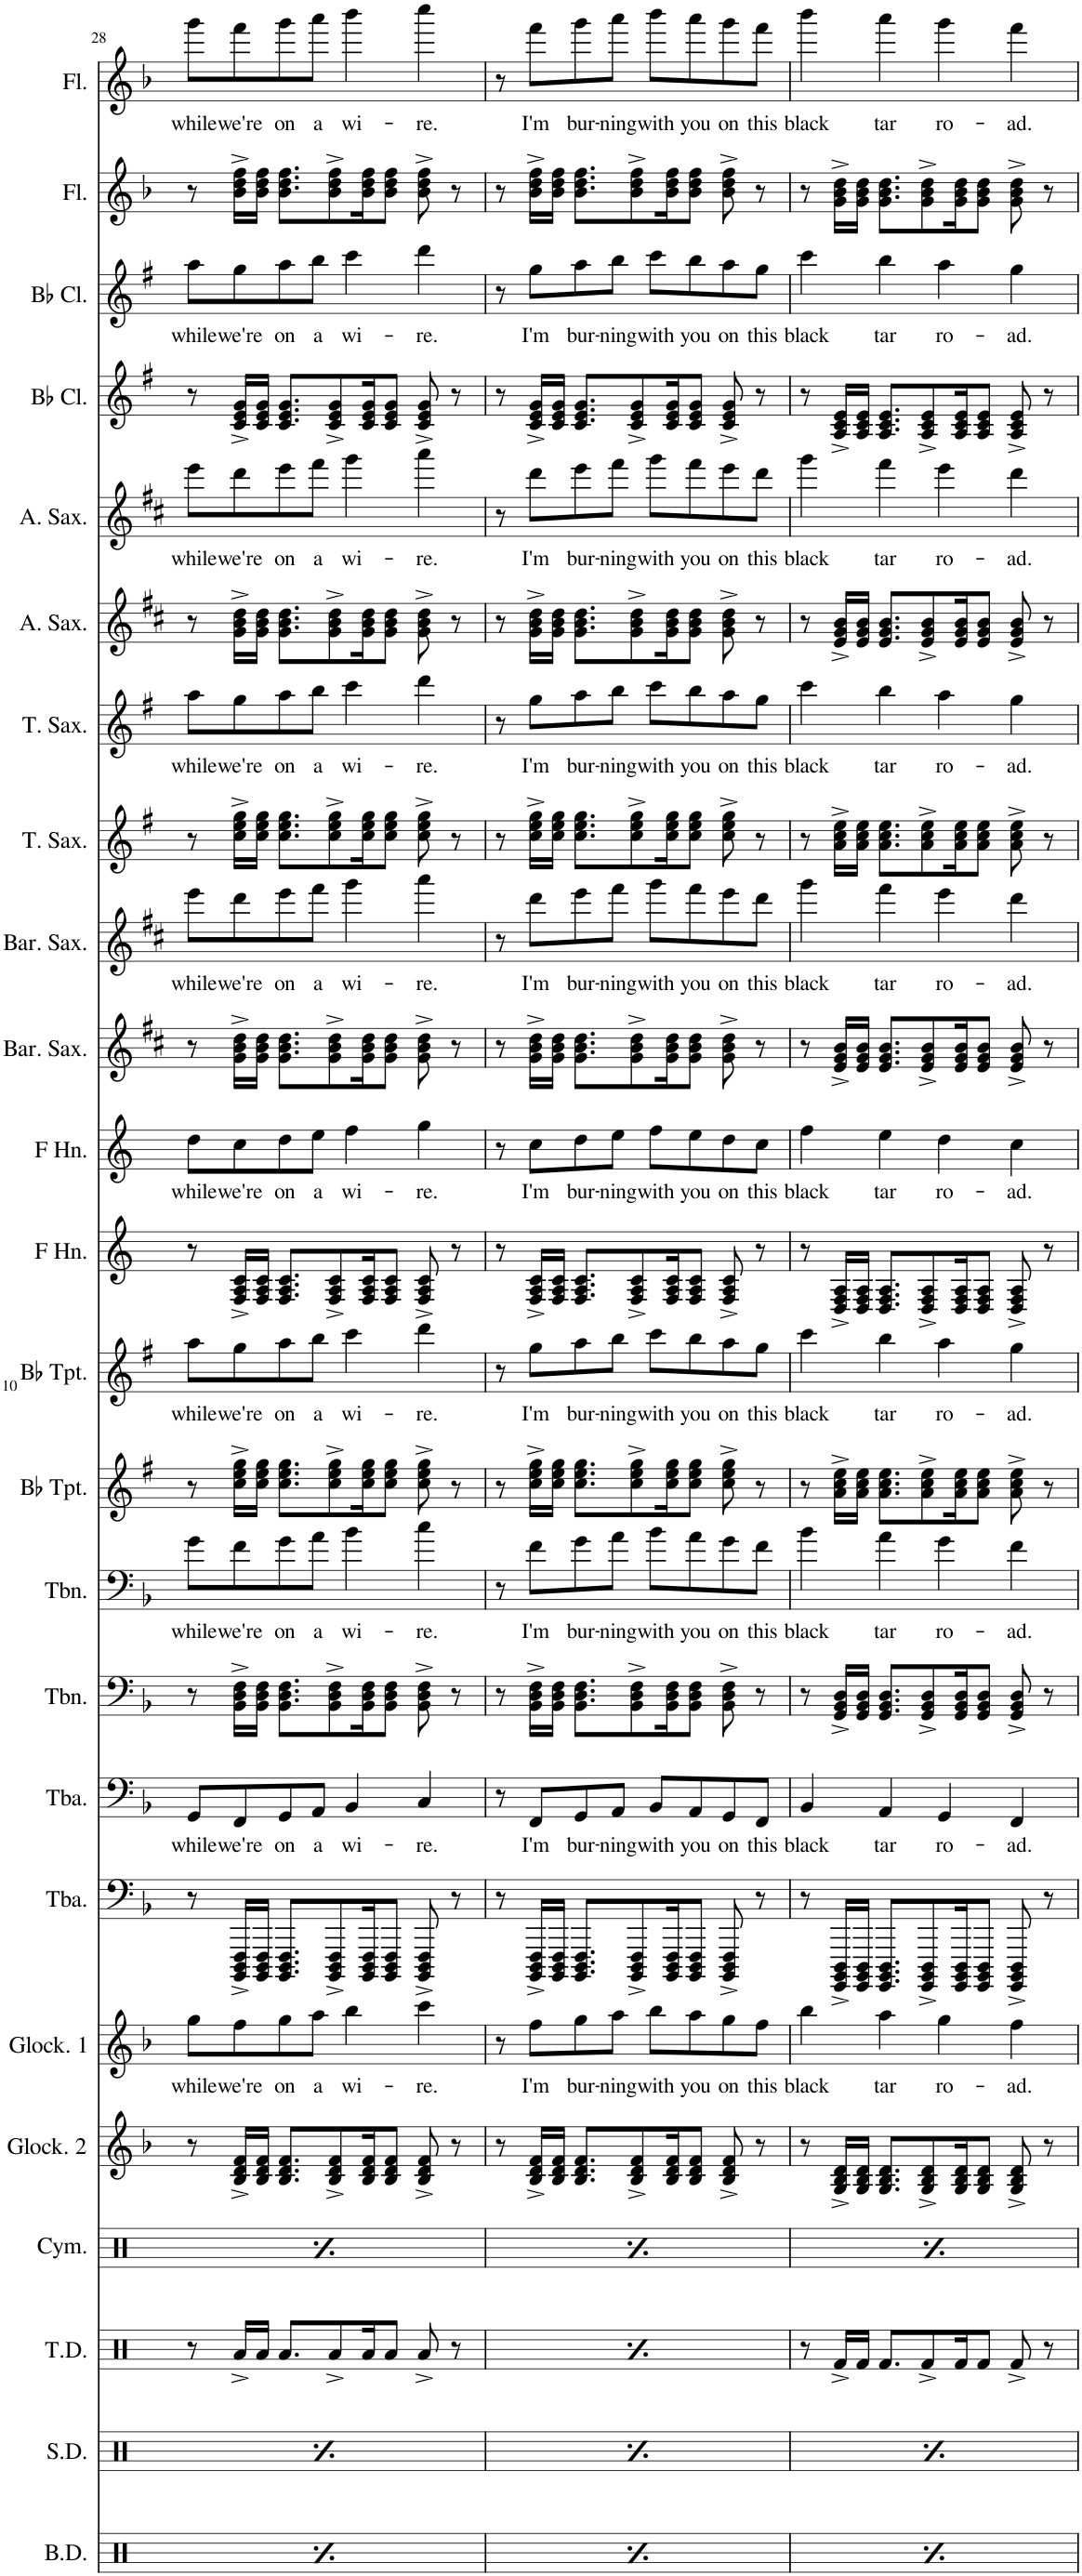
**kern	**kern	**kern	**kern	**kern	**kern	**text	**kern	**kern	**text	**kern	**kern	**text	**kern	**kern	**text	**kern	**kern	**text	**kern	**kern	**text	**kern	**kern	**text	**kern	**kern	**text	**kern	**kern	**text	**kern	**kern	**text
*part24	*part23	*part22	*part21	*part20	*part19	*part19	*part18	*part17	*part17	*part16	*part15	*part15	*part14	*part13	*part13	*part12	*part11	*part11	*part10	*part9	*part9	*part8	*part7	*part7	*part6	*part5	*part5	*part4	*part3	*part3	*part2	*part1	*part1
*staff24	*staff23	*staff22	*staff21	*staff20	*staff19	*staff19	*staff18	*staff17	*staff17	*staff16	*staff15	*staff15	*staff14	*staff13	*staff13	*staff12	*staff11	*staff11	*staff10	*staff9	*staff9	*staff8	*staff7	*staff7	*staff6	*staff5	*staff5	*staff4	*staff3	*staff3	*staff2	*staff1	*staff1
*I"Bass Drums	*I"Snare Drum	*I"Tenor Drums	*I"Cymbals	*I"Glockenspiel 2	*I"Glockenspiel 1	*	*I"Tuba	*I"Tuba	*	*I"Trombone	*I"Trombone	*	*I"Bb Trumpet	*I"Bb Trumpet	*	*I"Horn in F	*I"Horn in F	*	*I"Baritone Saxophone	*I"Baritone Saxophone	*	*I"Tenor Saxophone	*I"Tenor Saxophone	*	*I"Alto Saxophone	*I"Alto Saxophone	*	*I"Bb Clarinet	*I"Bb Clarinet	*	*I"Flute	*I"Flute	*
*I'B.D.	*I'S.D.	*I'T.D.	*I'Cym.	*I'Glock. 2	*I'Glock. 1	*	*I'Tba.	*I'Tba.	*	*I'Tbn.	*I'Tbn.	*	*I'Bb Tpt.	*I'Bb Tpt.	*	*	*	*	*I'Bar. Sax.	*I'Bar. Sax.	*	*I'T. Sax.	*I'T. Sax.	*	*I'A. Sax.	*I'A. Sax.	*	*I'Bb Cl.	*I'Bb Cl.	*	*I'Fl.	*I'Fl.	*
!!LO:PB:g=z
*clefX	*clefX	*clefX	*clefX	*clefG2	*clefG2	*	*clefF4	*clefF4	*	*clefF4	*clefF4	*	*clefG2	*clefG2	*	*clefG2	*clefG2	*	*clefG2	*clefG2	*	*clefG2	*clefG2	*	*clefG2	*clefG2	*	*clefG2	*clefG2	*	*clefG2	*clefG2	*
*	*	*	*	*Trd-14c-24	*Trd-14c-24	*	*	*	*	*	*	*	*Trd1c2	*Trd1c2	*	*Trd4c7	*Trd4c7	*	*Trd12c21	*Trd12c21	*	*Trd8c14	*Trd8c14	*	*Trd5c9	*Trd5c9	*	*Trd1c2	*Trd1c2	*	*	*	*
*k[]	*k[]	*k[]	*k[]	*k[b-]	*k[b-]	*	*k[b-]	*k[b-]	*	*k[b-]	*k[b-]	*	*k[f#]	*k[f#]	*	*k[]	*k[]	*	*k[f#c#]	*k[f#c#]	*	*k[f#]	*k[f#]	*	*k[f#c#]	*k[f#c#]	*	*k[f#]	*k[f#]	*	*k[b-]	*k[b-]	*
*M4/4	*M4/4	*M4/4	*M4/4	*M4/4	*M4/4	*	*M4/4	*M4/4	*	*M4/4	*M4/4	*	*M4/4	*M4/4	*	*M4/4	*M4/4	*	*M4/4	*M4/4	*	*M4/4	*M4/4	*	*M4/4	*M4/4	*	*M4/4	*M4/4	*	*M4/4	*M4/4	*
=28	=28	=28	=28	=28	=28	=28	=28	=28	=28	=28	=28	=28	=28	=28	=28	=28	=28	=28	=28	=28	=28	=28	=28	=28	=28	=28	=28	=28	=28	=28	=28	=28	=28
.	.	.	8qR/	.	.	.	.	.	.	.	.	.	.	.	.	.	.	.	.	.	.	.	.	.	.	.	.	.	.	.	.	.	.
!	!	!	!	!	!	!LO:LY:b	!	!	!LO:LY:b	!	!	!LO:LY:b	!	!	!LO:LY:b	!	!	!LO:LY:b	!	!	!LO:LY:b	!	!	!LO:LY:b	!	!	!LO:LY:b	!	!	!LO:LY:b	!	!	!LO:LY:b
4R^/	4r	8r	4R/	8r	8gg\L	while	8r	8GG/L	while	8r	8g\L	while	8r	8aa\L	while	8r	8dd\L	while	8r	8eee\L	while	8r	8aa\L	while	8r	8eee\L	while	8r	8aa\L	while	8r	8ggg\L	while
!	!	!	!	!	!	!LO:LY:b	!	!	!LO:LY:b	!	!	!LO:LY:b	!	!	!LO:LY:b	!	!	!LO:LY:b	!	!	!LO:LY:b	!	!	!LO:LY:b	!	!	!LO:LY:b	!	!	!LO:LY:b	!	!	!LO:LY:b
.	.	16Ra^/LL	.	16B-/^ 16d/^ 16f/^LL	8ff\	we're	16BBBB-/^ 16DDD/^ 16FFF/^LL	8FF/	we're	16BB-\^ 16D\^ 16F\^LL	8f\	we're	16cc\^ 16ee\^ 16gg\^LL	8gg\	we're	16F/^ 16A/^ 16c/^LL	8cc\	we're	16g\^ 16b\^ 16dd\^LL	8ddd\	we're	16cc\^ 16ee\^ 16gg\^LL	8gg\	we're	16g\^ 16b\^ 16dd\^LL	8ddd\	we're	16c/^ 16e/^ 16g/^LL	8gg\	we're	16b-\^ 16dd\^ 16ff\^LL	8fff\	we're
.	.	16Ra/JJ	.	16B-/ 16d/ 16f/JJ	.	.	16BBBB-/ 16DDD/ 16FFF/JJ	.	.	16BB-\ 16D\ 16F\JJ	.	.	16cc\ 16ee\ 16gg\JJ	.	.	16F/ 16A/ 16c/JJ	.	.	16g\ 16b\ 16dd\JJ	.	.	16cc\ 16ee\ 16gg\JJ	.	.	16g\ 16b\ 16dd\JJ	.	.	16c/ 16e/ 16g/JJ	.	.	16b-\ 16dd\ 16ff\JJ	.	.
.	8qR/	.	.	.	.	.	.	.	.	.	.	.	.	.	.	.	.	.	.	.	.	.	.	.	.	.	.	.	.	.	.	.	.
!	!	!	!	!	!	!LO:LY:b	!	!	!LO:LY:b	!	!	!LO:LY:b	!	!	!LO:LY:b	!	!	!LO:LY:b	!	!	!LO:LY:b	!	!	!LO:LY:b	!	!	!LO:LY:b	!	!	!LO:LY:b	!	!	!LO:LY:b
4R/	4R/	8.Ra/L	4r	8.B-/ 8.d/ 8.f/L	8gg\	on	8.BBBB-/ 8.DDD/ 8.FFF/L	8GG/	on	8.BB-\ 8.D\ 8.F\L	8g\	on	8.cc\ 8.ee\ 8.gg\L	8aa\	on	8.F/ 8.A/ 8.c/L	8dd\	on	8.g\ 8.b\ 8.dd\L	8eee\	on	8.cc\ 8.ee\ 8.gg\L	8aa\	on	8.g\ 8.b\ 8.dd\L	8eee\	on	8.c/ 8.e/ 8.g/L	8aa\	on	8.b-\ 8.dd\ 8.ff\L	8ggg\	on
!	!	!	!	!	!	!LO:LY:b	!	!	!LO:LY:b	!	!	!LO:LY:b	!	!	!LO:LY:b	!	!	!LO:LY:b	!	!	!LO:LY:b	!	!	!LO:LY:b	!	!	!LO:LY:b	!	!	!LO:LY:b	!	!	!LO:LY:b
.	.	.	.	.	8aa\J	a	.	8AA/J	a	.	8a\J	a	.	8bb\J	a	.	8ee\J	a	.	8fff#\J	a	.	8bb\J	a	.	8fff#\J	a	.	8bb\J	a	.	8aaa\J	a
.	.	8Ra^/	.	8B-/^ 8d/^ 8f/^	.	.	8BBBB-/^ 8DDD/^ 8FFF/^	.	.	8BB-\^ 8D\^ 8F\^	.	.	8cc\^ 8ee\^ 8gg\^	.	.	8F/^ 8A/^ 8c/^	.	.	8g\^ 8b\^ 8dd\^	.	.	8cc\^ 8ee\^ 8gg\^	.	.	8g\^ 8b\^ 8dd\^	.	.	8c/^ 8e/^ 8g/^	.	.	8b-\^ 8dd\^ 8ff\^	.	.
!	!	!	!	!	!	!LO:LY:b	!	!	!LO:LY:b	!	!	!LO:LY:b	!	!	!LO:LY:b	!	!	!LO:LY:b	!	!	!LO:LY:b	!	!	!LO:LY:b	!	!	!LO:LY:b	!	!	!LO:LY:b	!	!	!LO:LY:b
4R^/	4r	.	4R/	.	4bb-\	wi-	.	4BB-/	wi-	.	4b-\	wi-	.	4ccc\	wi-	.	4ff\	wi-	.	4ggg\	wi-	.	4ccc\	wi-	.	4ggg\	wi-	.	4ccc\	wi-	.	4bbb-\	wi-
.	.	16Ra/K	.	16B-/ 16d/ 16f/K	.	.	16BBBB-/ 16DDD/ 16FFF/K	.	.	16BB-\ 16D\ 16F\K	.	.	16cc\ 16ee\ 16gg\K	.	.	16F/ 16A/ 16c/K	.	.	16g\ 16b\ 16dd\K	.	.	16cc\ 16ee\ 16gg\K	.	.	16g\ 16b\ 16dd\K	.	.	16c/ 16e/ 16g/K	.	.	16b-\ 16dd\ 16ff\K	.	.
.	.	8Ra/J	.	8B-/ 8d/ 8f/J	.	.	8BBBB-/ 8DDD/ 8FFF/J	.	.	8BB-\ 8D\ 8F\J	.	.	8cc\ 8ee\ 8gg\J	.	.	8F/ 8A/ 8c/J	.	.	8g\ 8b\ 8dd\J	.	.	8cc\ 8ee\ 8gg\J	.	.	8g\ 8b\ 8dd\J	.	.	8c/ 8e/ 8g/J	.	.	8b-\ 8dd\ 8ff\J	.	.
.	8qR/L	.	.	.	.	.	.	.	.	.	.	.	.	.	.	.	.	.	.	.	.	.	.	.	.	.	.	.	.	.	.	.	.
.	8qR/J	.	.	.	.	.	.	.	.	.	.	.	.	.	.	.	.	.	.	.	.	.	.	.	.	.	.	.	.	.	.	.	.
!	!	!	!	!	!	!LO:LY:b	!	!	!LO:LY:b	!	!	!LO:LY:b	!	!	!LO:LY:b	!	!	!LO:LY:b	!	!	!LO:LY:b	!	!	!LO:LY:b	!	!	!LO:LY:b	!	!	!LO:LY:b	!	!	!LO:LY:b
4R/	4R/	8Ra^/	4r	8B-/^ 8d/^ 8f/^	4ccc\	-re.	8BBBB-/^ 8DDD/^ 8FFF/^	4C/	-re.	8BB-\^ 8D\^ 8F\^	4cc\	-re.	8cc\^ 8ee\^ 8gg\^	4ddd\	-re.	8F/^ 8A/^ 8c/^	4gg\	-re.	8g\^ 8b\^ 8dd\^	4aaa\	-re.	8cc\^ 8ee\^ 8gg\^	4ddd\	-re.	8g\^ 8b\^ 8dd\^	4aaa\	-re.	8c/^ 8e/^ 8g/^	4ddd\	-re.	8b-\^ 8dd\^ 8ff\^	4cccc\	-re.
.	.	8r	.	8r	.	.	8r	.	.	8r	.	.	8r	.	.	8r	.	.	8r	.	.	8r	.	.	8r	.	.	8r	.	.	8r	.	.
=29	=29	=29	=29	=29	=29	=29	=29	=29	=29	=29	=29	=29	=29	=29	=29	=29	=29	=29	=29	=29	=29	=29	=29	=29	=29	=29	=29	=29	=29	=29	=29	=29	=29
.	.	.	8qR/	.	.	.	.	.	.	.	.	.	.	.	.	.	.	.	.	.	.	.	.	.	.	.	.	.	.	.	.	.	.
4R^/	4r	8r	4R/	8r	8r	.	8r	8r	.	8r	8r	.	8r	8r	.	8r	8r	.	8r	8r	.	8r	8r	.	8r	8r	.	8r	8r	.	8r	8r	.
!	!	!	!	!	!	!LO:LY:b	!	!	!LO:LY:b	!	!	!LO:LY:b	!	!	!LO:LY:b	!	!	!LO:LY:b	!	!	!LO:LY:b	!	!	!LO:LY:b	!	!	!LO:LY:b	!	!	!LO:LY:b	!	!	!LO:LY:b
.	.	16Ra^/LL	.	16B-/^ 16d/^ 16f/^LL	8ff\L	I'm	16BBBB-/^ 16DDD/^ 16FFF/^LL	8FF/L	I'm	16BB-\^ 16D\^ 16F\^LL	8f\L	I'm	16cc\^ 16ee\^ 16gg\^LL	8gg\L	I'm	16F/^ 16A/^ 16c/^LL	8cc\L	I'm	16g\^ 16b\^ 16dd\^LL	8ddd\L	I'm	16cc\^ 16ee\^ 16gg\^LL	8gg\L	I'm	16g\^ 16b\^ 16dd\^LL	8ddd\L	I'm	16c/^ 16e/^ 16g/^LL	8gg\L	I'm	16b-\^ 16dd\^ 16ff\^LL	8fff\L	I'm
.	.	16Ra/JJ	.	16B-/ 16d/ 16f/JJ	.	.	16BBBB-/ 16DDD/ 16FFF/JJ	.	.	16BB-\ 16D\ 16F\JJ	.	.	16cc\ 16ee\ 16gg\JJ	.	.	16F/ 16A/ 16c/JJ	.	.	16g\ 16b\ 16dd\JJ	.	.	16cc\ 16ee\ 16gg\JJ	.	.	16g\ 16b\ 16dd\JJ	.	.	16c/ 16e/ 16g/JJ	.	.	16b-\ 16dd\ 16ff\JJ	.	.
.	8qR/	.	.	.	.	.	.	.	.	.	.	.	.	.	.	.	.	.	.	.	.	.	.	.	.	.	.	.	.	.	.	.	.
!	!	!	!	!	!	!LO:LY:b	!	!	!LO:LY:b	!	!	!LO:LY:b	!	!	!LO:LY:b	!	!	!LO:LY:b	!	!	!LO:LY:b	!	!	!LO:LY:b	!	!	!LO:LY:b	!	!	!LO:LY:b	!	!	!LO:LY:b
4R/	4R/	8.Ra/L	4r	8.B-/ 8.d/ 8.f/L	8gg\	bur-	8.BBBB-/ 8.DDD/ 8.FFF/L	8GG/	bur-	8.BB-\ 8.D\ 8.F\L	8g\	bur-	8.cc\ 8.ee\ 8.gg\L	8aa\	bur-	8.F/ 8.A/ 8.c/L	8dd\	bur-	8.g\ 8.b\ 8.dd\L	8eee\	bur-	8.cc\ 8.ee\ 8.gg\L	8aa\	bur-	8.g\ 8.b\ 8.dd\L	8eee\	bur-	8.c/ 8.e/ 8.g/L	8aa\	bur-	8.b-\ 8.dd\ 8.ff\L	8ggg\	bur-
!	!	!	!	!	!	!LO:LY:b	!	!	!LO:LY:b	!	!	!LO:LY:b	!	!	!LO:LY:b	!	!	!LO:LY:b	!	!	!LO:LY:b	!	!	!LO:LY:b	!	!	!LO:LY:b	!	!	!LO:LY:b	!	!	!LO:LY:b
.	.	.	.	.	8aa\J	-ning	.	8AA/J	-ning	.	8a\J	-ning	.	8bb\J	-ning	.	8ee\J	-ning	.	8fff#\J	-ning	.	8bb\J	-ning	.	8fff#\J	-ning	.	8bb\J	-ning	.	8aaa\J	-ning
.	.	8Ra^/	.	8B-/^ 8d/^ 8f/^	.	.	8BBBB-/^ 8DDD/^ 8FFF/^	.	.	8BB-\^ 8D\^ 8F\^	.	.	8cc\^ 8ee\^ 8gg\^	.	.	8F/^ 8A/^ 8c/^	.	.	8g\^ 8b\^ 8dd\^	.	.	8cc\^ 8ee\^ 8gg\^	.	.	8g\^ 8b\^ 8dd\^	.	.	8c/^ 8e/^ 8g/^	.	.	8b-\^ 8dd\^ 8ff\^	.	.
!	!	!	!	!	!	!LO:LY:b	!	!	!LO:LY:b	!	!	!LO:LY:b	!	!	!LO:LY:b	!	!	!LO:LY:b	!	!	!LO:LY:b	!	!	!LO:LY:b	!	!	!LO:LY:b	!	!	!LO:LY:b	!	!	!LO:LY:b
4R^/	4r	.	4R/	.	8bb-\L	with	.	8BB-/L	with	.	8b-\L	with	.	8ccc\L	with	.	8ff\L	with	.	8ggg\L	with	.	8ccc\L	with	.	8ggg\L	with	.	8ccc\L	with	.	8bbb-\L	with
.	.	16Ra/K	.	16B-/ 16d/ 16f/K	.	.	16BBBB-/ 16DDD/ 16FFF/K	.	.	16BB-\ 16D\ 16F\K	.	.	16cc\ 16ee\ 16gg\K	.	.	16F/ 16A/ 16c/K	.	.	16g\ 16b\ 16dd\K	.	.	16cc\ 16ee\ 16gg\K	.	.	16g\ 16b\ 16dd\K	.	.	16c/ 16e/ 16g/K	.	.	16b-\ 16dd\ 16ff\K	.	.
!	!	!	!	!	!	!LO:LY:b	!	!	!LO:LY:b	!	!	!LO:LY:b	!	!	!LO:LY:b	!	!	!LO:LY:b	!	!	!LO:LY:b	!	!	!LO:LY:b	!	!	!LO:LY:b	!	!	!LO:LY:b	!	!	!LO:LY:b
.	.	8Ra/J	.	8B-/ 8d/ 8f/J	8aa\	you	8BBBB-/ 8DDD/ 8FFF/J	8AA/	you	8BB-\ 8D\ 8F\J	8a\	you	8cc\ 8ee\ 8gg\J	8bb\	you	8F/ 8A/ 8c/J	8ee\	you	8g\ 8b\ 8dd\J	8fff#\	you	8cc\ 8ee\ 8gg\J	8bb\	you	8g\ 8b\ 8dd\J	8fff#\	you	8c/ 8e/ 8g/J	8bb\	you	8b-\ 8dd\ 8ff\J	8aaa\	you
.	8qR/L	.	.	.	.	.	.	.	.	.	.	.	.	.	.	.	.	.	.	.	.	.	.	.	.	.	.	.	.	.	.	.	.
.	8qR/J	.	.	.	.	.	.	.	.	.	.	.	.	.	.	.	.	.	.	.	.	.	.	.	.	.	.	.	.	.	.	.	.
!	!	!	!	!	!	!LO:LY:b	!	!	!LO:LY:b	!	!	!LO:LY:b	!	!	!LO:LY:b	!	!	!LO:LY:b	!	!	!LO:LY:b	!	!	!LO:LY:b	!	!	!LO:LY:b	!	!	!LO:LY:b	!	!	!LO:LY:b
4R/	4R/	8Ra^/	4r	8B-/^ 8d/^ 8f/^	8gg\	on	8BBBB-/^ 8DDD/^ 8FFF/^	8GG/	on	8BB-\^ 8D\^ 8F\^	8g\	on	8cc\^ 8ee\^ 8gg\^	8aa\	on	8F/^ 8A/^ 8c/^	8dd\	on	8g\^ 8b\^ 8dd\^	8eee\	on	8cc\^ 8ee\^ 8gg\^	8aa\	on	8g\^ 8b\^ 8dd\^	8eee\	on	8c/^ 8e/^ 8g/^	8aa\	on	8b-\^ 8dd\^ 8ff\^	8ggg\	on
!	!	!	!	!	!	!LO:LY:b	!	!	!LO:LY:b	!	!	!LO:LY:b	!	!	!LO:LY:b	!	!	!LO:LY:b	!	!	!LO:LY:b	!	!	!LO:LY:b	!	!	!LO:LY:b	!	!	!LO:LY:b	!	!	!LO:LY:b
.	.	8r	.	8r	8ff\J	this	8r	8FF/J	this	8r	8f\J	this	8r	8gg\J	this	8r	8cc\J	this	8r	8ddd\J	this	8r	8gg\J	this	8r	8ddd\J	this	8r	8gg\J	this	8r	8fff\J	this
=30	=30	=30	=30	=30	=30	=30	=30	=30	=30	=30	=30	=30	=30	=30	=30	=30	=30	=30	=30	=30	=30	=30	=30	=30	=30	=30	=30	=30	=30	=30	=30	=30	=30
.	.	.	8qR/	.	.	.	.	.	.	.	.	.	.	.	.	.	.	.	.	.	.	.	.	.	.	.	.	.	.	.	.	.	.
!	!	!	!	!	!	!LO:LY:b	!	!	!LO:LY:b	!	!	!LO:LY:b	!	!	!LO:LY:b	!	!	!LO:LY:b	!	!	!LO:LY:b	!	!	!LO:LY:b	!	!	!LO:LY:b	!	!	!LO:LY:b	!	!	!LO:LY:b
4R^/	4r	8r	4R/	8r	4bb-\	black	8r	4BB-/	black	8r	4b-\	black	8r	4ccc\	black	8r	4ff\	black	8r	4ggg\	black	8r	4ccc\	black	8r	4ggg\	black	8r	4ccc\	black	8r	4bbb-\	black
.	.	16Rf^/LL	.	16G/^ 16B-/^ 16d/^LL	.	.	16GGGG/^ 16BBBB-/^ 16DDD/^LL	.	.	16GG/^ 16BB-/^ 16D/^LL	.	.	16a\^ 16cc\^ 16ee\^LL	.	.	16D/^ 16F/^ 16A/^LL	.	.	16e/^ 16g/^ 16b/^LL	.	.	16a\^ 16cc\^ 16ee\^LL	.	.	16e/^ 16g/^ 16b/^LL	.	.	16A/^ 16c/^ 16e/^LL	.	.	16g\^ 16b-\^ 16dd\^LL	.	.
.	.	16Rf/JJ	.	16G/ 16B-/ 16d/JJ	.	.	16GGGG/ 16BBBB-/ 16DDD/JJ	.	.	16GG/ 16BB-/ 16D/JJ	.	.	16a\ 16cc\ 16ee\JJ	.	.	16D/ 16F/ 16A/JJ	.	.	16e/ 16g/ 16b/JJ	.	.	16a\ 16cc\ 16ee\JJ	.	.	16e/ 16g/ 16b/JJ	.	.	16A/ 16c/ 16e/JJ	.	.	16g\ 16b-\ 16dd\JJ	.	.
.	8qR/	.	.	.	.	.	.	.	.	.	.	.	.	.	.	.	.	.	.	.	.	.	.	.	.	.	.	.	.	.	.	.	.
!	!	!	!	!	!	!LO:LY:b	!	!	!LO:LY:b	!	!	!LO:LY:b	!	!	!LO:LY:b	!	!	!LO:LY:b	!	!	!LO:LY:b	!	!	!LO:LY:b	!	!	!LO:LY:b	!	!	!LO:LY:b	!	!	!LO:LY:b
4R/	4R/	8.Rf/L	4r	8.G/ 8.B-/ 8.d/L	4aa\	tar	8.GGGG/ 8.BBBB-/ 8.DDD/L	4AA/	tar	8.GG/ 8.BB-/ 8.D/L	4a\	tar	8.a\ 8.cc\ 8.ee\L	4bb\	tar	8.D/ 8.F/ 8.A/L	4ee\	tar	8.e/ 8.g/ 8.b/L	4fff#\	tar	8.a\ 8.cc\ 8.ee\L	4bb\	tar	8.e/ 8.g/ 8.b/L	4fff#\	tar	8.A/ 8.c/ 8.e/L	4bb\	tar	8.g\ 8.b-\ 8.dd\L	4aaa\	tar
.	.	8Rf^/	.	8G/^ 8B-/^ 8d/^	.	.	8GGGG/^ 8BBBB-/^ 8DDD/^	.	.	8GG/^ 8BB-/^ 8D/^	.	.	8a\^ 8cc\^ 8ee\^	.	.	8D/^ 8F/^ 8A/^	.	.	8e/^ 8g/^ 8b/^	.	.	8a\^ 8cc\^ 8ee\^	.	.	8e/^ 8g/^ 8b/^	.	.	8A/^ 8c/^ 8e/^	.	.	8g\^ 8b-\^ 8dd\^	.	.
!	!	!	!	!	!	!LO:LY:b	!	!	!LO:LY:b	!	!	!LO:LY:b	!	!	!LO:LY:b	!	!	!LO:LY:b	!	!	!LO:LY:b	!	!	!LO:LY:b	!	!	!LO:LY:b	!	!	!LO:LY:b	!	!	!LO:LY:b
4R^/	4r	.	4R/	.	4gg\	ro-	.	4GG/	ro-	.	4g\	ro-	.	4aa\	ro-	.	4dd\	ro-	.	4eee\	ro-	.	4aa\	ro-	.	4eee\	ro-	.	4aa\	ro-	.	4ggg\	ro-
.	.	16Rf/K	.	16G/ 16B-/ 16d/K	.	.	16GGGG/ 16BBBB-/ 16DDD/K	.	.	16GG/ 16BB-/ 16D/K	.	.	16a\ 16cc\ 16ee\K	.	.	16D/ 16F/ 16A/K	.	.	16e/ 16g/ 16b/K	.	.	16a\ 16cc\ 16ee\K	.	.	16e/ 16g/ 16b/K	.	.	16A/ 16c/ 16e/K	.	.	16g\ 16b-\ 16dd\K	.	.
.	.	8Rf/J	.	8G/ 8B-/ 8d/J	.	.	8GGGG/ 8BBBB-/ 8DDD/J	.	.	8GG/ 8BB-/ 8D/J	.	.	8a\ 8cc\ 8ee\J	.	.	8D/ 8F/ 8A/J	.	.	8e/ 8g/ 8b/J	.	.	8a\ 8cc\ 8ee\J	.	.	8e/ 8g/ 8b/J	.	.	8A/ 8c/ 8e/J	.	.	8g\ 8b-\ 8dd\J	.	.
.	8qR/L	.	.	.	.	.	.	.	.	.	.	.	.	.	.	.	.	.	.	.	.	.	.	.	.	.	.	.	.	.	.	.	.
.	8qR/J	.	.	.	.	.	.	.	.	.	.	.	.	.	.	.	.	.	.	.	.	.	.	.	.	.	.	.	.	.	.	.	.
!	!	!	!	!	!	!LO:LY:b	!	!	!LO:LY:b	!	!	!LO:LY:b	!	!	!LO:LY:b	!	!	!LO:LY:b	!	!	!LO:LY:b	!	!	!LO:LY:b	!	!	!LO:LY:b	!	!	!LO:LY:b	!	!	!LO:LY:b
4R/	4R/	8Rf^/	4r	8G/^ 8B-/^ 8d/^	4ff\	-ad.	8GGGG/^ 8BBBB-/^ 8DDD/^	4FF/	-ad.	8GG/^ 8BB-/^ 8D/^	4f\	-ad.	8a\^ 8cc\^ 8ee\^	4gg\	-ad.	8D/^ 8F/^ 8A/^	4cc\	-ad.	8e/^ 8g/^ 8b/^	4ddd\	-ad.	8a\^ 8cc\^ 8ee\^	4gg\	-ad.	8e/^ 8g/^ 8b/^	4ddd\	-ad.	8A/^ 8c/^ 8e/^	4gg\	-ad.	8g\^ 8b-\^ 8dd\^	4fff\	-ad.
.	.	8r	.	8r	.	.	8r	.	.	8r	.	.	8r	.	.	8r	.	.	8r	.	.	8r	.	.	8r	.	.	8r	.	.	8r	.	.
=	=	=	=	=	=	=	=	=	=	=	=	=	=	=	=	=	=	=	=	=	=	=	=	=	=	=	=	=	=	=	=	=	=
*-	*-	*-	*-	*-	*-	*-	*-	*-	*-	*-	*-	*-	*-	*-	*-	*-	*-	*-	*-	*-	*-	*-	*-	*-	*-	*-	*-	*-	*-	*-	*-	*-	*-
